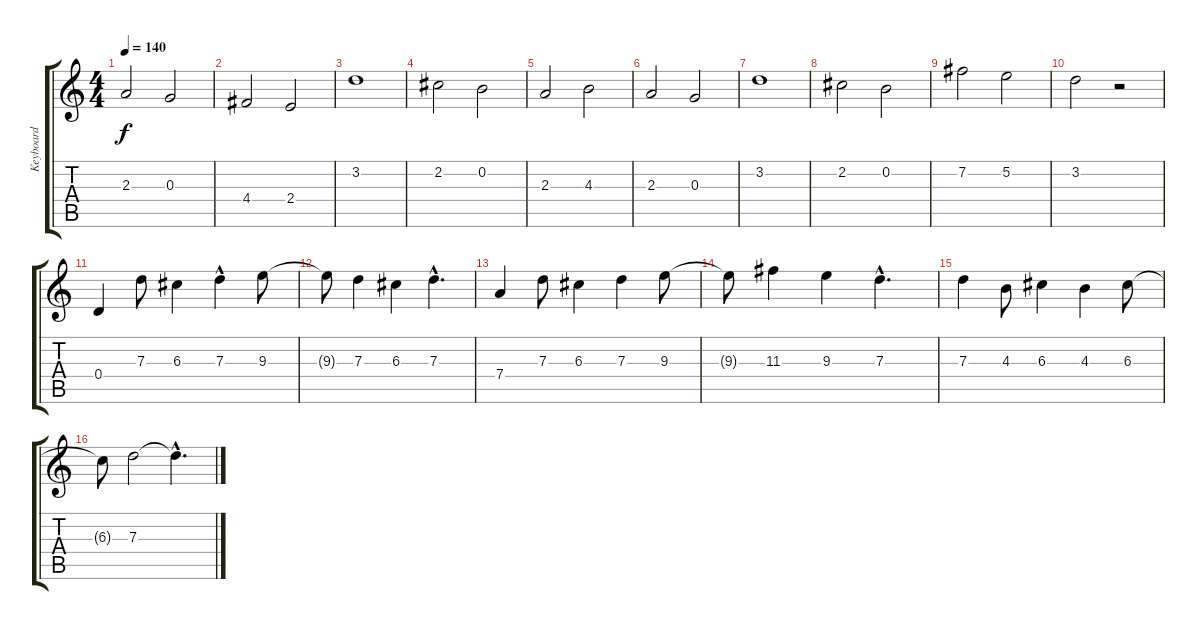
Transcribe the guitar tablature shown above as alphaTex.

\track ("Keyboard" "Keyboard") {instrument tremolostrings}
\staff {score tabs}
\tuning (E5 B4 G4 D4 A3 E3) {hide}
\ts (4 4)
\tempo 140
\clef g2
\ks c
2.3.2{dy f} 0.3.2 |
4.4.2 2.4.2 |
3.2.1 |
2.2.2 0.2.2 |
2.3.2 4.3.2 |
2.3.2 0.3.2 |
3.2.1 |
2.2.2 0.2.2 |
7.2.2 5.2.2 |
3.2.2 r.2 |
0.4.4 7.3.8 6.3.4 7.3{hac}.4 9.3.8 |
9.3{t}.8 7.3.4 6.3.4 7.3{hac}.4{d} |
7.4.4 7.3.8 6.3.4 7.3.4 9.3.8 |
9.3{t}.8 11.3.4 9.3.4 7.3{hac}.4{d} |
7.3.4 4.3.8 6.3.4 4.3.4 6.3.8 |
6.3{t}.8 7.3.2 7.3{hac t}.4{d}
